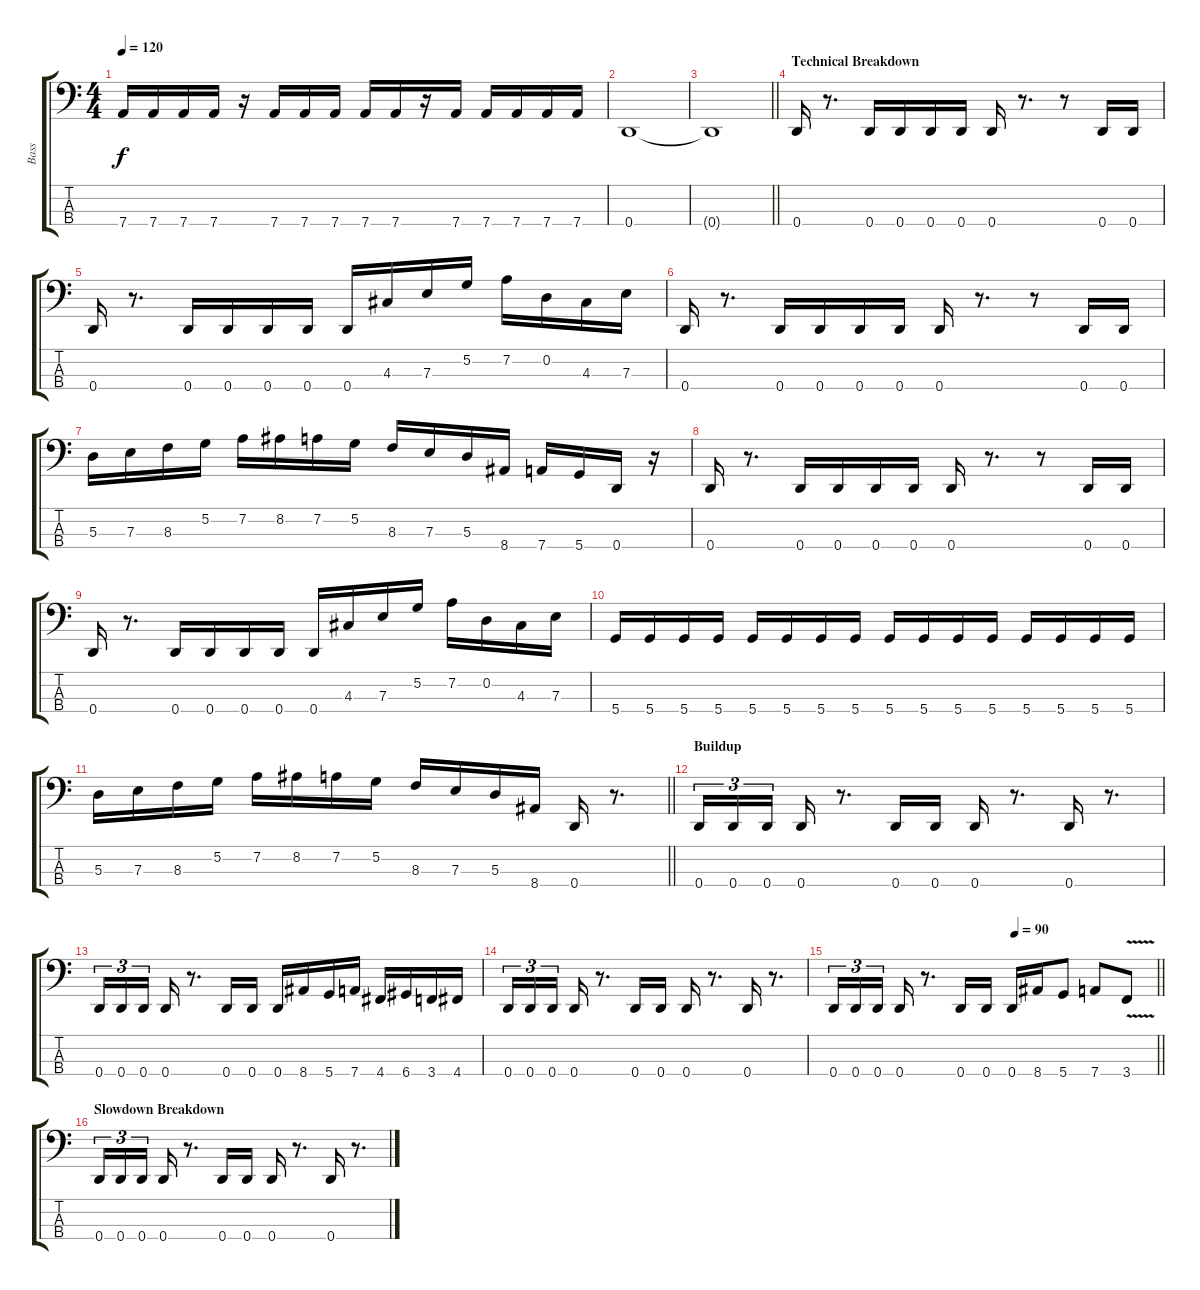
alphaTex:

\track ("Bass" "Bass") {instrument electricbassfinger}
\staff {score tabs}
\tuning (G2 D2 A1 D1) {hide}
\ts (4 4)
\tempo 120
\clef f4
\ks c
7.4.16{dy f} 7.4.16 7.4.16 7.4.16 r.16 7.4.16 7.4.16 7.4.16 7.4.16 7.4.16 r.16 7.4.16 7.4.16 7.4.16 7.4.16 7.4.16 |
0.4.1 |
\barLineRight lightlight
0.4{t}.1 |
\section ("" "Technical Breakdown")
0.4.16 r.8{d} 0.4.16 0.4.16 0.4.16 0.4.16 0.4.16 r.8{d} r.8 0.4.16 0.4.16 |
0.4.16 r.8{d} 0.4.16 0.4.16 0.4.16 0.4.16 0.4.16 4.3.16 7.3.16 5.2.16 7.2.16 0.2.16 4.3.16 7.3.16 |
0.4.16 r.8{d} 0.4.16 0.4.16 0.4.16 0.4.16 0.4.16 r.8{d} r.8 0.4.16 0.4.16 |
5.3.16 7.3.16 8.3.16 5.2.16 7.2.16 8.2.16 7.2.16 5.2.16 8.3.16 7.3.16 5.3.16 8.4.16 7.4.16 5.4.16 0.4.16 r.16 |
0.4.16 r.8{d} 0.4.16 0.4.16 0.4.16 0.4.16 0.4.16 r.8{d} r.8 0.4.16 0.4.16 |
0.4.16 r.8{d} 0.4.16 0.4.16 0.4.16 0.4.16 0.4.16 4.3.16 7.3.16 5.2.16 7.2.16 0.2.16 4.3.16 7.3.16 |
5.4.16 5.4.16 5.4.16 5.4.16 5.4.16 5.4.16 5.4.16 5.4.16 5.4.16 5.4.16 5.4.16 5.4.16 5.4.16 5.4.16 5.4.16 5.4.16 |
\barLineRight lightlight
5.3.16 7.3.16 8.3.16 5.2.16 7.2.16 8.2.16 7.2.16 5.2.16 8.3.16 7.3.16 5.3.16 8.4.16 0.4.16 r.8{d} |
\section ("" "Buildup")
0.4.16{tu (3 2)} 0.4.16{tu (3 2)} 0.4.16{tu (3 2) beam splitsecondary} 0.4.16 r.8{d} 0.4.16 0.4.16 0.4.16 r.8{d} 0.4.16 r.8{d} |
0.4.16{tu (3 2)} 0.4.16{tu (3 2)} 0.4.16{tu (3 2) beam splitsecondary} 0.4.16 r.8{d} 0.4.16 0.4.16 0.4.16 8.4.16 5.4.16 7.4.16 4.4.16 6.4.16 3.4.16 4.4.16 |
0.4.16{tu (3 2)} 0.4.16{tu (3 2)} 0.4.16{tu (3 2) beam splitsecondary} 0.4.16 r.8{d} 0.4.16 0.4.16 0.4.16 r.8{d} 0.4.16 r.8{d} |
\tempo (90 0.5625)
\barLineRight lightlight
0.4.16{tu (3 2)} 0.4.16{tu (3 2)} 0.4.16{tu (3 2) beam splitsecondary} 0.4.16 r.8{d} 0.4.16 0.4.16 0.4.16 8.4.16 5.4.8 7.4.8 3.4{v}.8 |
\section ("" "Slowdown Breakdown")
0.4.16{tu (3 2)} 0.4.16{tu (3 2)} 0.4.16{tu (3 2) beam splitsecondary} 0.4.16 r.8{d} 0.4.16 0.4.16 0.4.16 r.8{d} 0.4.16 r.8{d}
